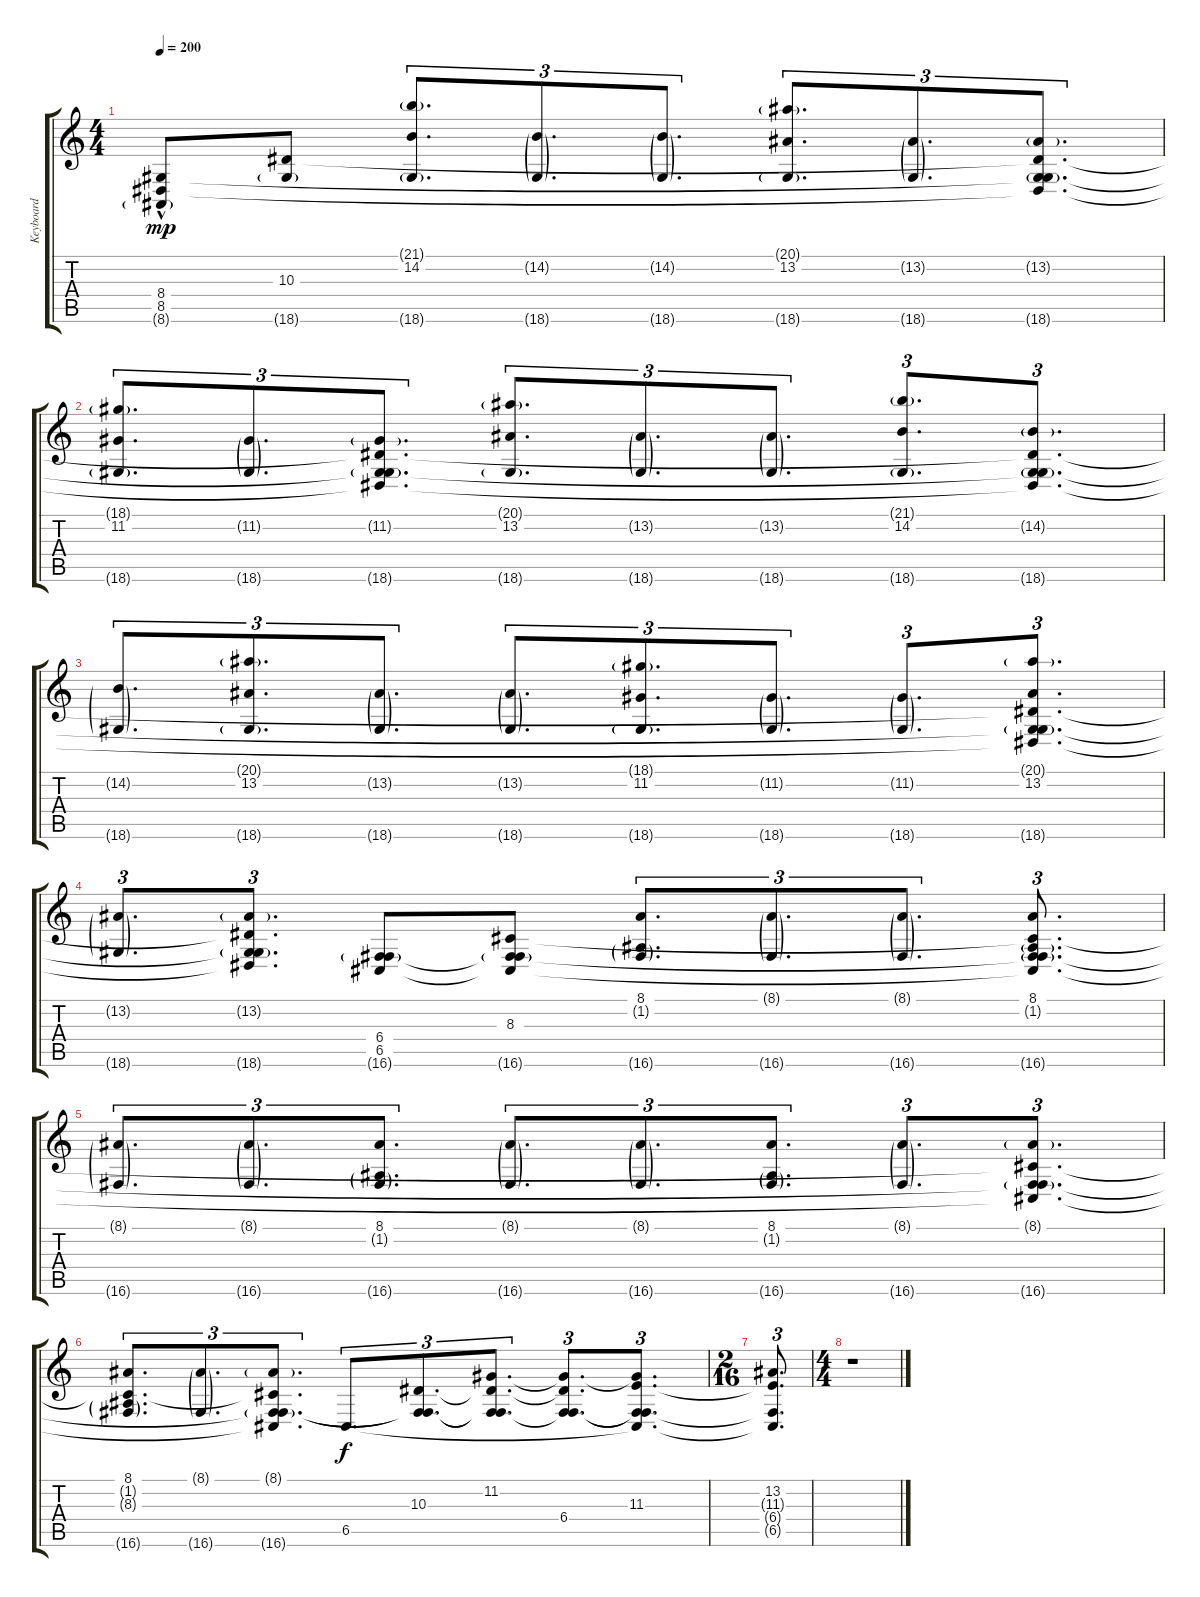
\track ("Keyboard" "Keyboard") {instrument pad1newage}
\staff {score tabs}
\tuning (D4 A3 F3 C3 G2 D2) {hide}
\ts (4 4)
\tempo 200
\clef g2
\ks c
(8.4{hac} 8.5{hac} 8.6{g}).8{dy mp} (10.3 18.6{g}).8 (21.1{g} 14.2 18.6{g}).8{d tu (3 2)} (14.2{g} 18.6{g}).8{d tu (3 2)} (14.2{g} 18.6{g}).8{d tu (3 2)} (20.1{g} 13.2 18.6{g}).8{d tu (3 2)} (13.2{g} 18.6{g}).8{d tu (3 2)} (13.2{g} 10.3{t} 8.4{t} 8.5{t} 18.6{g}).8{d tu (3 2)} |
(18.1{g} 11.2 18.6{g}).8{d tu (3 2)} (11.2{g} 18.6{g}).8{d tu (3 2)} (11.2{g} 10.3{t} 8.4{t} 8.5{t} 18.6{g}).8{d tu (3 2)} (20.1{g} 13.2 18.6{g}).8{d tu (3 2)} (13.2{g} 18.6{g}).8{d tu (3 2)} (13.2{g} 18.6{g}).8{d tu (3 2)} (21.1{g} 14.2 18.6{g}).8{d tu (3 2)} (14.2{g} 10.3{t} 8.4{t} 8.5{t} 18.6{g}).8{d tu (3 2)} |
(14.2{g} 18.6{g}).8{d tu (3 2)} (20.1{g} 13.2 18.6{g}).8{d tu (3 2)} (13.2{g} 18.6{g}).8{d tu (3 2)} (13.2{g} 18.6{g}).8{d tu (3 2)} (18.1{g} 11.2 18.6{g}).8{d tu (3 2)} (11.2{g} 18.6{g}).8{d tu (3 2)} (11.2{g} 18.6{g}).8{d tu (3 2)} (20.1{g} 13.2 10.3{t} 8.4{t} 8.5{t} 18.6{g}).8{d tu (3 2)} |
(13.2{g} 18.6{g}).8{d tu (3 2)} (13.2{g} 10.3{t} 8.4{t} 8.5{t} 18.6{g}).8{d tu (3 2)} (6.4 6.5 16.6{g}).8 (8.3 6.4{t} 6.5{t} 16.6{g}).8 (8.1 1.2{g} 16.6{g}).8{d tu (3 2)} (8.1{g} 16.6{g}).8{d tu (3 2)} (8.1{g} 16.6{g}).8{d tu (3 2)} (8.1 1.2{g} 8.3{t} 6.4{t} 6.5{t} 16.6{g}).8{d tu (3 2)} |
(8.1{g} 16.6{g}).8{d tu (3 2)} (8.1{g} 16.6{g}).8{d tu (3 2)} (8.1 1.2{g} 16.6{g}).8{d tu (3 2)} (8.1{g} 16.6{g}).8{d tu (3 2)} (8.1{g} 16.6{g}).8{d tu (3 2)} (8.1 1.2{g} 16.6{g}).8{d tu (3 2)} (8.1{g} 16.6{g}).8{d tu (3 2)} (8.1{g} 8.3{t} 6.4{t} 6.5{t} 16.6{g}).8{d tu (3 2)} |
(8.1 1.2{g} 8.3{t} 16.6{g}).8{d tu (3 2)} (8.1{g} 16.6{g}).8{d tu (3 2)} (8.1{g} 8.3{t} 6.4{t} 6.5{t} 16.6{g}).8{d tu (3 2)} 6.5.8{d tu (3 2) dy f} (10.3 6.4{t} 16.6{t}).8{d tu (3 2)} (11.2 10.3{t} 6.4{t} 16.6{t}).8{d tu (3 2)} (11.2{t} 10.3{t} 6.4 16.6{t}).8{d tu (3 2)} (11.2{t} 11.3 6.4{t} 6.5{t} 16.6{t}).8{d tu (3 2)} |
\ts (2 16)
(13.2 11.3{t} 6.4{t} 6.5{t}).8{d tu (3 2)} |
\ts (4 4)
r.1
